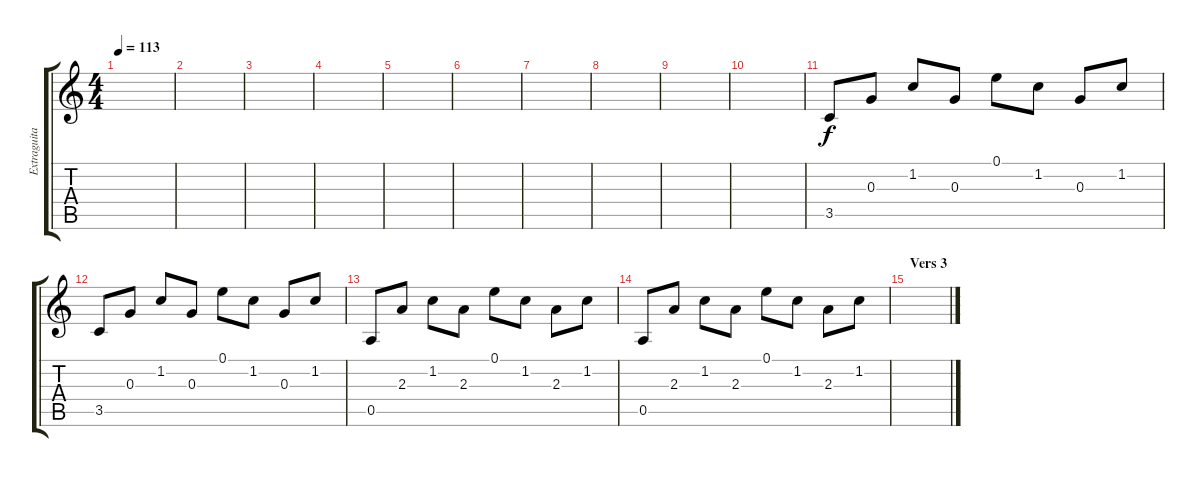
\track ("Extraguitar" "Extraguita") {instrument acousticguitarnylon}
\staff {score tabs}
\tuning (E4 B3 G3 D3 A2 E2) {hide}
\ts (4 4)
\tempo 113
\clef g2
\ks c
|
|
|
|
|
|
|
|
|
|
3.5.8 0.3.8 1.2.8 0.3.8 0.1.8 1.2.8 0.3.8 1.2.8 |
3.5.8 0.3.8 1.2.8 0.3.8 0.1.8 1.2.8 0.3.8 1.2.8 |
0.5.8 2.3.8 1.2.8 2.3.8 0.1.8 1.2.8 2.3.8 1.2.8 |
0.5.8 2.3.8 1.2.8 2.3.8 0.1.8 1.2.8 2.3.8 1.2.8 |
\section ("" "Vers 3")
